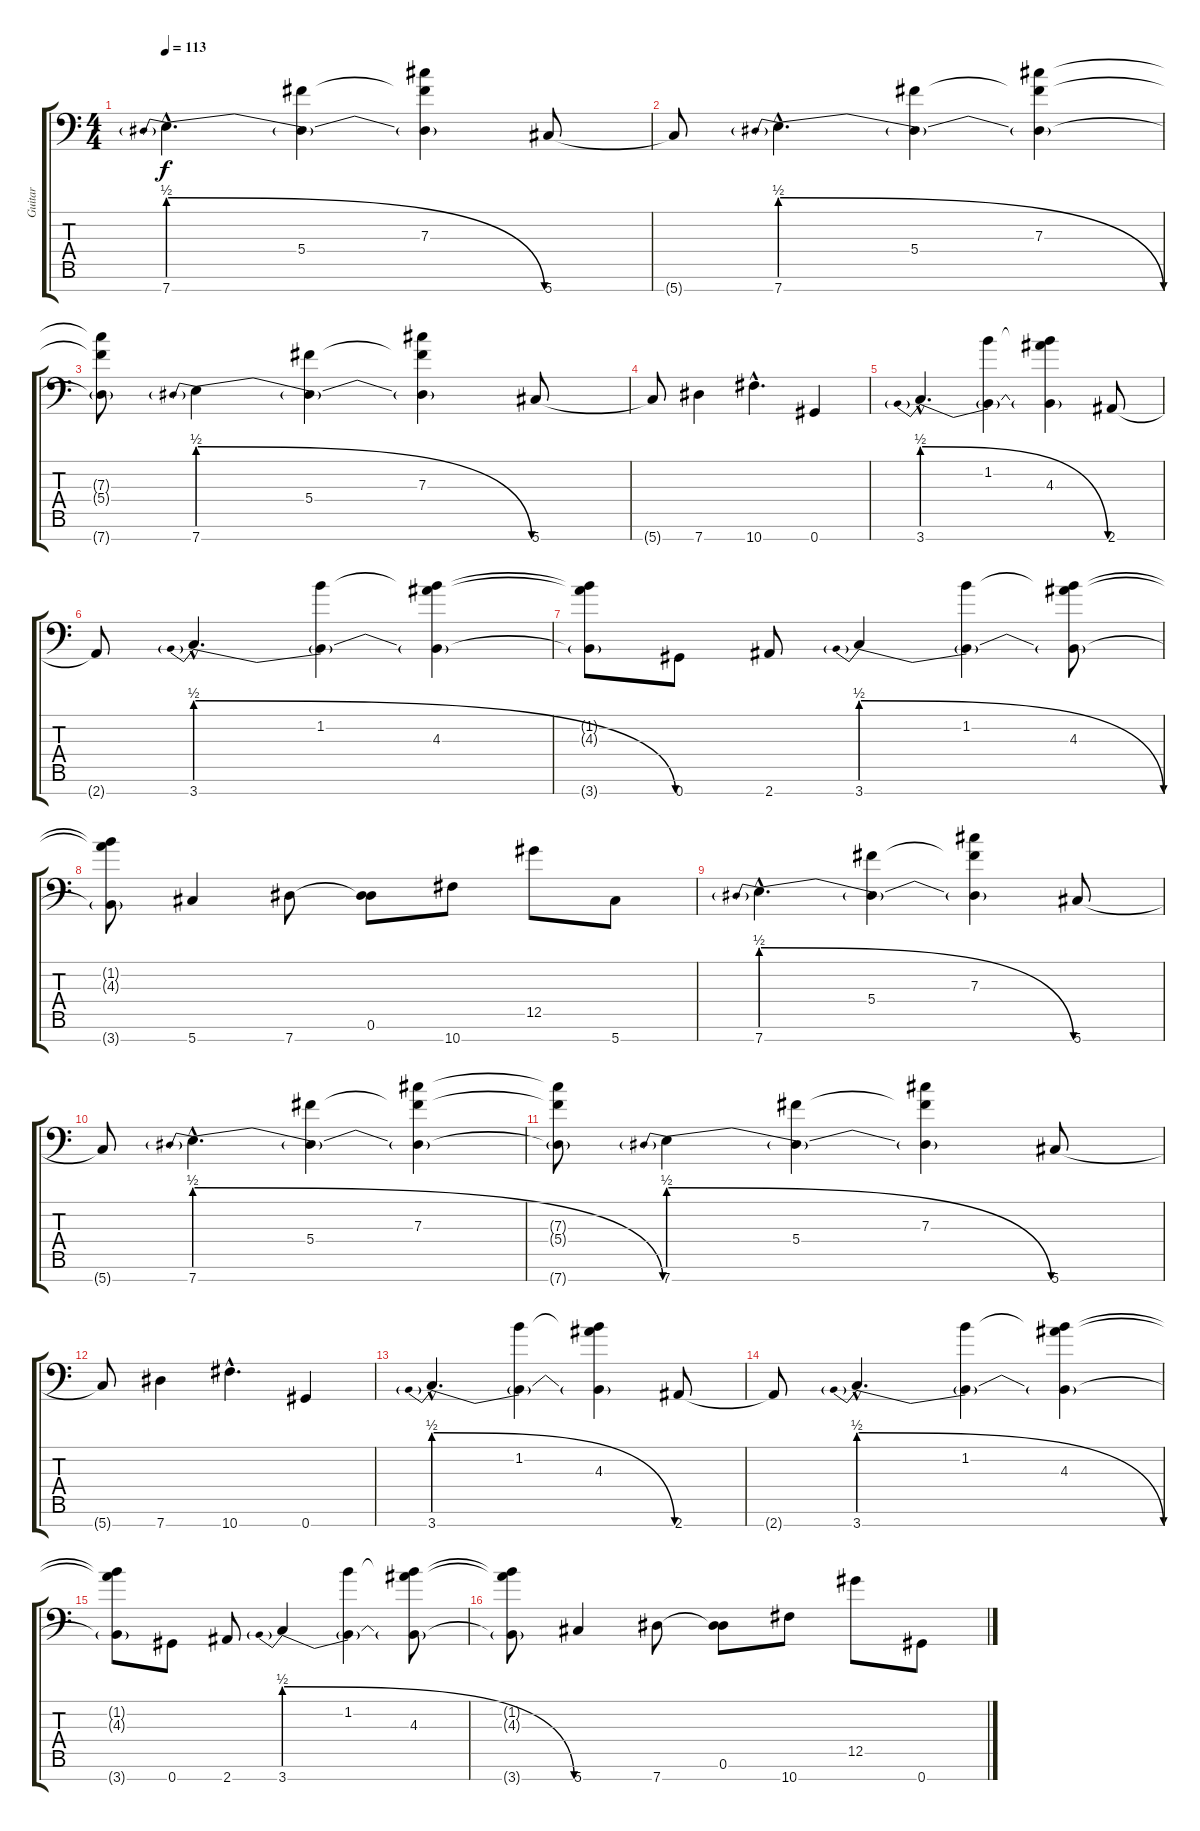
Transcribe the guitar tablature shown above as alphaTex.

\track ("Guitar" "Guitar") {instrument distortionguitar}
\staff {score tabs}
\tuning (Eb4 Bb3 Gb3 Db3 Ab2 Eb2 Ab1) {hide}
\ts (4 4)
\tempo 113
\clef f4
\ks c
7.7{be (prebendrelease 0 2 60 0) hac}.4{d dy f} (5.4 7.7{t}).4 (7.3 5.4{t} 7.7{t}).4 5.7.8 |
5.7{t}.8 7.7{be (prebendrelease 0 2 60 0) hac}.4{d} (5.4 7.7{t}).4 (7.3 5.4{t} 7.7{t}).4 |
(7.3{t} 5.4{t} 7.7{t}).8 7.7{be (prebendrelease 0 2 60 0)}.4 (5.4 7.7{t}).4 (7.3 5.4{t} 7.7{t}).4 5.7.8 |
5.7{t}.8 7.7.4 10.7{hac}.4{d} 0.7.4 |
3.7{be (prebendrelease 0 2 60 0) hac}.4{d} (1.2 3.7{t}).4 (1.2{t} 4.3 3.7{t}).4 2.7.8 |
2.7{t}.8 3.7{be (prebendrelease 0 2 60 0) hac}.4{d} (1.2 3.7{t}).4 (1.2{t} 4.3 3.7{t}).4 |
(1.2{t} 4.3{t} 3.7{t}).8 0.7.8 2.7.8 3.7{be (prebendrelease 0 2 60 0)}.4 (1.2 3.7{t}).4 (1.2{t} 4.3 3.7{t}).8 |
(1.2{t} 4.3{t} 3.7{t}).8 5.7.4 7.7.8 (0.6 7.7{t}).8 10.7.8 12.5.8 5.7.8 |
7.7{be (prebendrelease 0 2 60 0) hac}.4{d} (5.4 7.7{t}).4 (7.3 5.4{t} 7.7{t}).4 5.7.8 |
5.7{t}.8 7.7{be (prebendrelease 0 2 60 0) hac}.4{d} (5.4 7.7{t}).4 (7.3 5.4{t} 7.7{t}).4 |
(7.3{t} 5.4{t} 7.7{t}).8 7.7{be (prebendrelease 0 2 60 0)}.4 (5.4 7.7{t}).4 (7.3 5.4{t} 7.7{t}).4 5.7.8 |
5.7{t}.8 7.7.4 10.7{hac}.4{d} 0.7.4 |
3.7{be (prebendrelease 0 2 60 0) hac}.4{d} (1.2 3.7{t}).4 (1.2{t} 4.3 3.7{t}).4 2.7.8 |
2.7{t}.8 3.7{be (prebendrelease 0 2 60 0) hac}.4{d} (1.2 3.7{t}).4 (1.2{t} 4.3 3.7{t}).4 |
(1.2{t} 4.3{t} 3.7{t}).8 0.7.8 2.7.8 3.7{be (prebendrelease 0 2 60 0)}.4 (1.2 3.7{t}).4 (1.2{t} 4.3 3.7{t}).8 |
(1.2{t} 4.3{t} 3.7{t}).8 5.7.4 7.7.8 (0.6 7.7{t}).8 10.7.8 12.5.8 0.7.8
